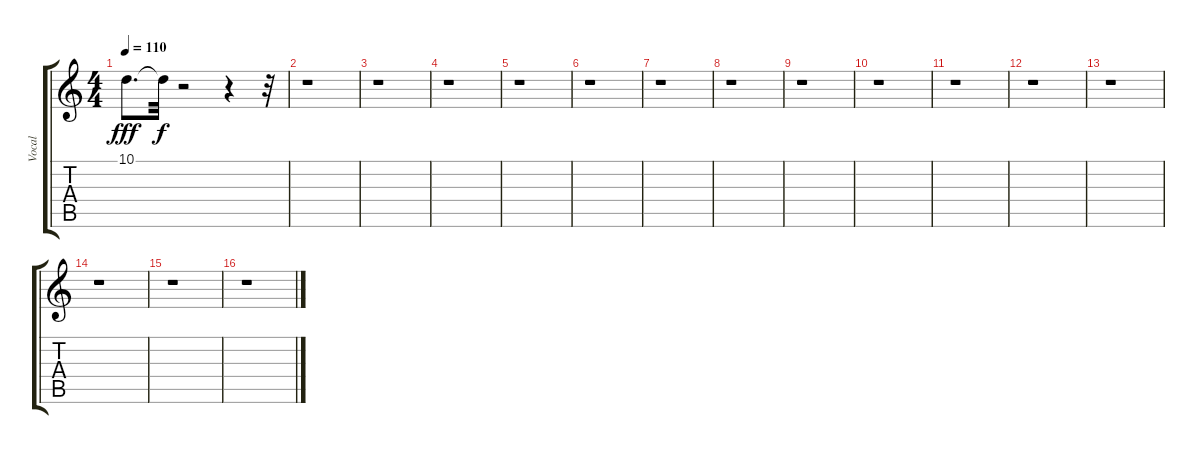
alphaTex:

\track ("Vocal" "Vocal") {instrument choiraahs}
\staff {score tabs}
\tuning (E4 B3 G3 D3 A2 E2) {hide}
\ts (4 4)
\tempo 110
\clef g2
\ks c
10.1.8{d dy fff} 10.1{t}.32{dy f} r.2 r.4 r.32 |
r.1 |
r.1 |
r.1 |
r.1 |
r.1 |
r.1 |
r.1 |
r.1 |
r.1 |
r.1 |
r.1 |
r.1 |
r.1 |
r.1 |
r.1
